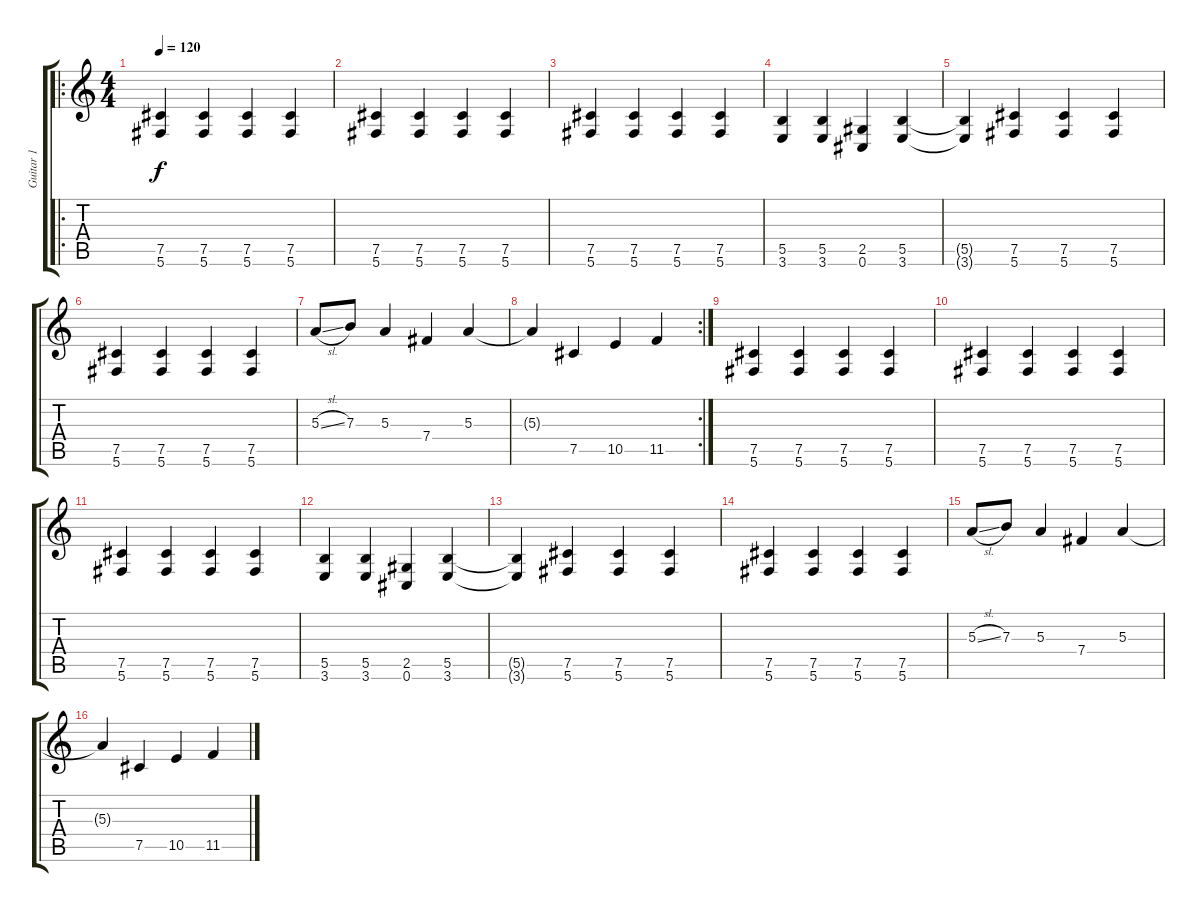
\track ("Guitar 1" "Guitar 1") {instrument distortionguitar}
\staff {score tabs}
\tuning (Db4 Ab3 E3 B2 Gb2 Db2) {hide}
\ro
\ts (4 4)
\tempo 120
\clef g2
\ks c
(7.5 5.6).4{dy f} (7.5 5.6).4 (7.5 5.6).4 (7.5 5.6).4 |
(7.5 5.6).4 (7.5 5.6).4 (7.5 5.6).4 (7.5 5.6).4 |
(7.5 5.6).4 (7.5 5.6).4 (7.5 5.6).4 (7.5 5.6).4 |
(5.5 3.6).4 (5.5 3.6).4 (2.5 0.6).4 (5.5 3.6).4 |
(5.5{t} 3.6{t}).4 (7.5 5.6).4 (7.5 5.6).4 (7.5 5.6).4 |
(7.5 5.6).4 (7.5 5.6).4 (7.5 5.6).4 (7.5 5.6).4 |
5.3{sl}.8 7.3.8 5.3.4 7.4.4 5.3.4 |
\rc 2
5.3{t}.4 7.5.4 10.5.4 11.5.4 |
(7.5 5.6).4 (7.5 5.6).4 (7.5 5.6).4 (7.5 5.6).4 |
(7.5 5.6).4 (7.5 5.6).4 (7.5 5.6).4 (7.5 5.6).4 |
(7.5 5.6).4 (7.5 5.6).4 (7.5 5.6).4 (7.5 5.6).4 |
(5.5 3.6).4 (5.5 3.6).4 (2.5 0.6).4 (5.5 3.6).4 |
(5.5{t} 3.6{t}).4 (7.5 5.6).4 (7.5 5.6).4 (7.5 5.6).4 |
(7.5 5.6).4 (7.5 5.6).4 (7.5 5.6).4 (7.5 5.6).4 |
5.3{sl}.8 7.3.8 5.3.4 7.4.4 5.3.4 |
5.3{t}.4 7.5.4 10.5.4 11.5.4
